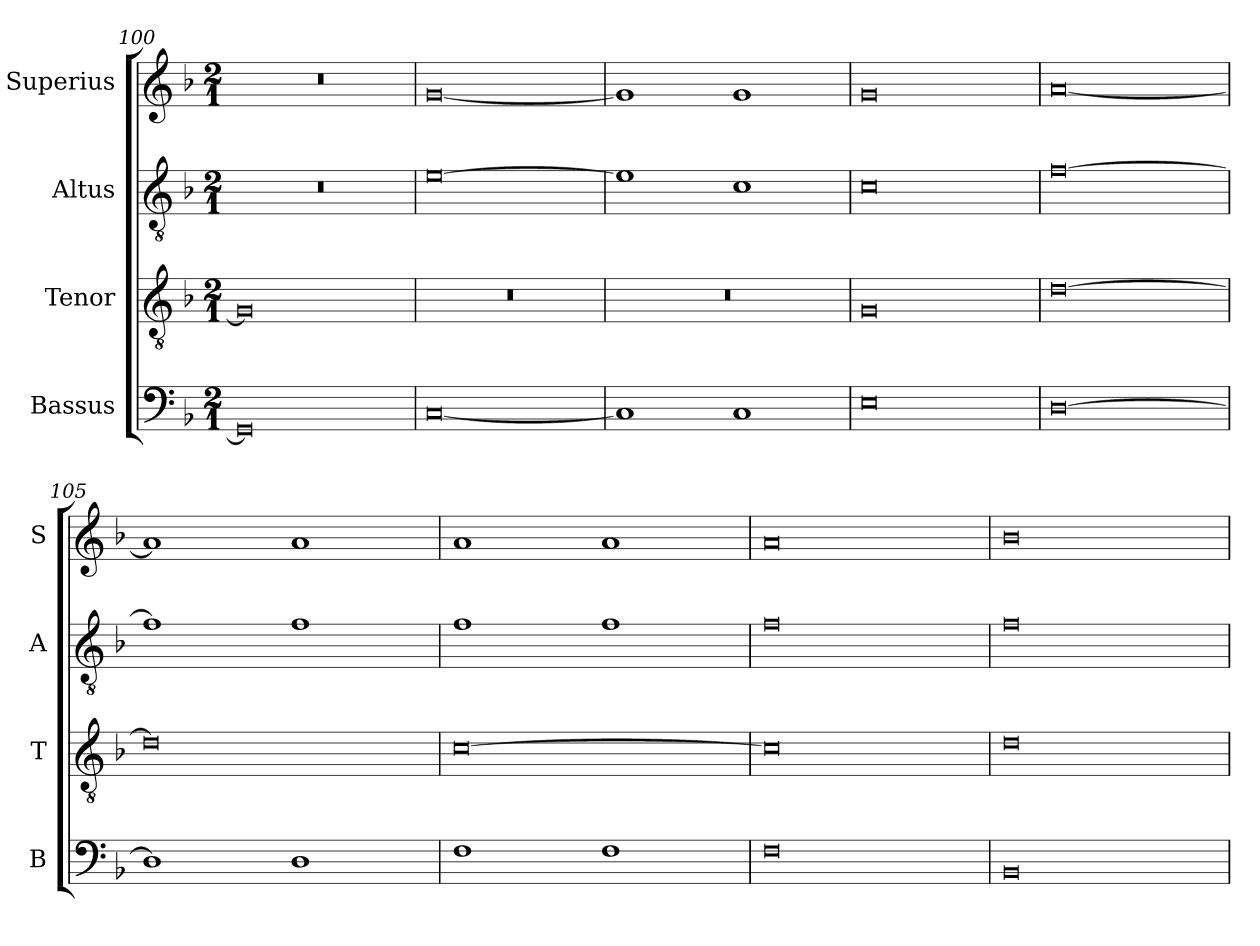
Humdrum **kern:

**kern	**kern	**kern	**kern
*part4	*part3	*part2	*part1
*staff4	*staff3	*staff2	*staff1
*I"Bassus	*I"Tenor	*I"Altus	*I"Superius
*I'B	*I'T	*I'A	*I'S
*clefF4	*clefGv2	*clefGv2	*clefG2
*k[b-]	*k[b-]	*k[b-]	*k[b-]
*M2/1	*M2/1	*M2/1	*M2/1
=100	=100	=100	=100
0GG]	0G]	0r	0r
=101	=101	=101	=101
[0C	0r	[0e	[0g
=102	=102	=102	=102
1C]	0r	1e]	1g]
1C	.	1c	1g
=103	=103	=103	=103
0E	0G	0c	0g
=104	=104	=104	=104
[0D	[0d	[0f	[0a
=105	=105	=105	=105
1D]	0d]	1f]	1a]
1D	.	1f	1a
=106	=106	=106	=106
1F	[0c	1f	1a
1F	.	1f	1a
=107	=107	=107	=107
0F	0c]	0f	0a
=108	=108	=108	=108
0BB-	0d	0f	0b-
=	=	=	=
*-	*-	*-	*-
